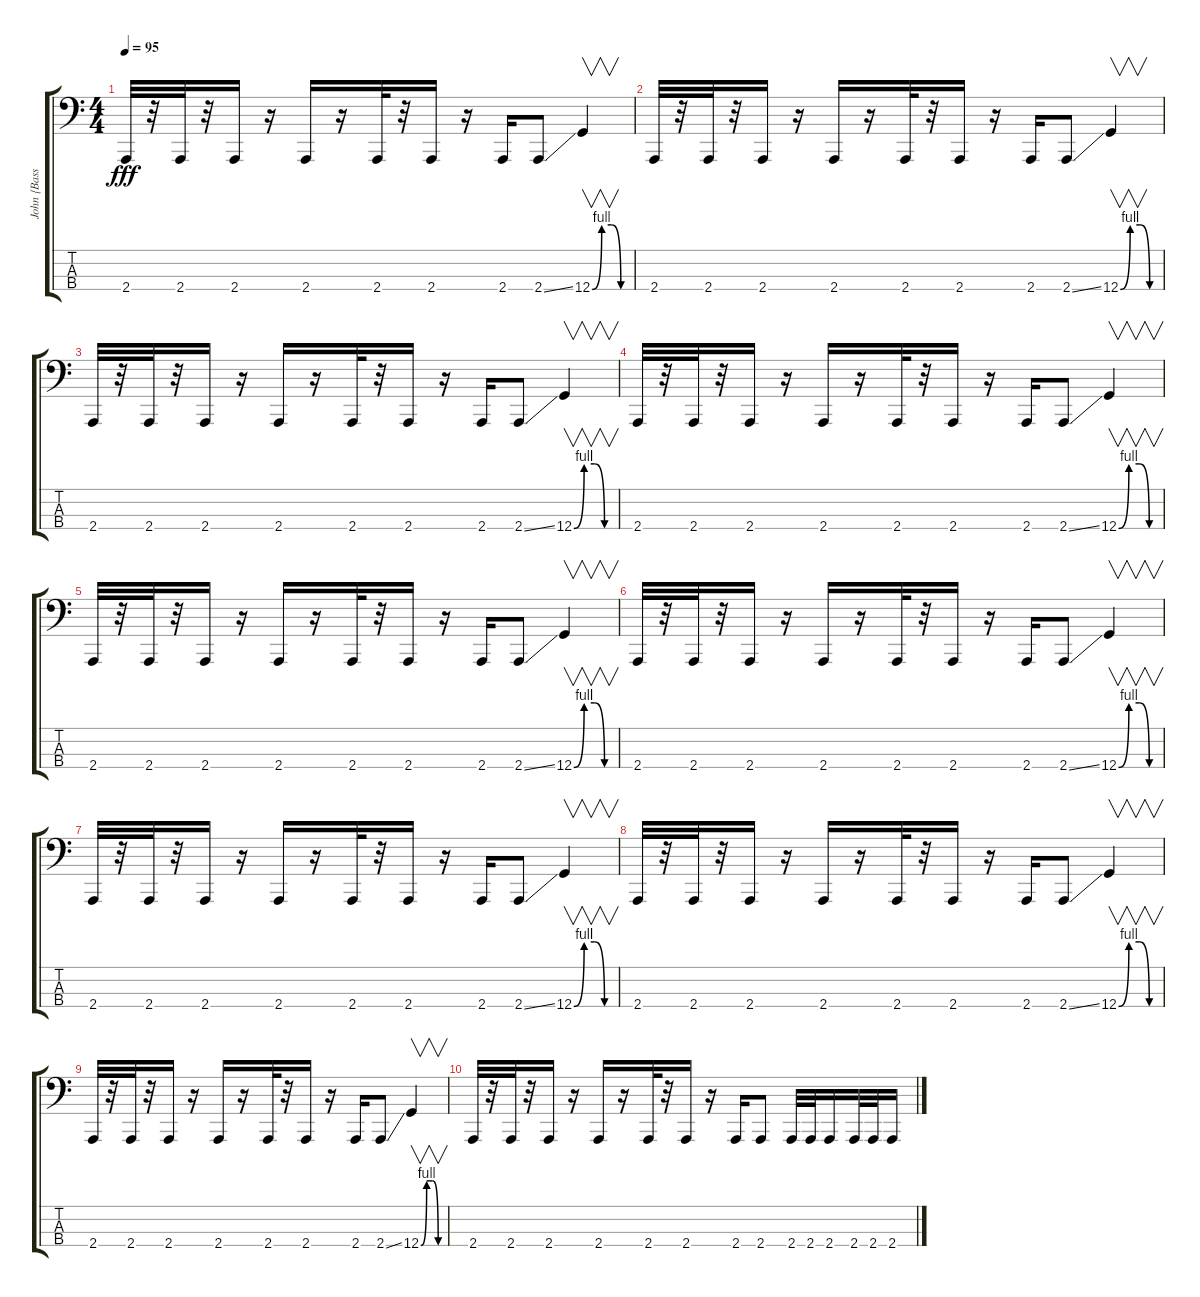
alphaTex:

\track ("John {Bass}" "John {Bass") {instrument electricbassfinger}
\staff {score tabs}
\tuning (C2 G1 D1 G0) {hide}
\ts (4 4)
\tempo 95
\clef f4
\ks c
2.4.32{dy fff} r.32 2.4.32 r.32 2.4.16 r.16 2.4.16 r.16 2.4.32 r.32 2.4.16 r.16 2.4.16 2.4{ss}.8 12.4{be (custom 0 0 15 4 30 4 45 0 60 0)}.4{v} |
2.4.32 r.32 2.4.32 r.32 2.4.16 r.16 2.4.16 r.16 2.4.32 r.32 2.4.16 r.16 2.4.16 2.4{ss}.8 12.4{be (custom 0 0 15 4 30 4 45 0 60 0)}.4{v} |
2.4.32 r.32 2.4.32 r.32 2.4.16 r.16 2.4.16 r.16 2.4.32 r.32 2.4.16 r.16 2.4.16 2.4{ss}.8 12.4{be (custom 0 0 15 4 30 4 45 0 60 0)}.4{v} |
2.4.32 r.32 2.4.32 r.32 2.4.16 r.16 2.4.16 r.16 2.4.32 r.32 2.4.16 r.16 2.4.16 2.4{ss}.8 12.4{be (custom 0 0 15 4 30 4 45 0 60 0)}.4{v} |
2.4.32 r.32 2.4.32 r.32 2.4.16 r.16 2.4.16 r.16 2.4.32 r.32 2.4.16 r.16 2.4.16 2.4{ss}.8 12.4{be (custom 0 0 15 4 30 4 45 0 60 0)}.4{v} |
2.4.32 r.32 2.4.32 r.32 2.4.16 r.16 2.4.16 r.16 2.4.32 r.32 2.4.16 r.16 2.4.16 2.4{ss}.8 12.4{be (custom 0 0 15 4 30 4 45 0 60 0)}.4{v} |
2.4.32 r.32 2.4.32 r.32 2.4.16 r.16 2.4.16 r.16 2.4.32 r.32 2.4.16 r.16 2.4.16 2.4{ss}.8 12.4{be (custom 0 0 15 4 30 4 45 0 60 0)}.4{v} |
2.4.32 r.32 2.4.32 r.32 2.4.16 r.16 2.4.16 r.16 2.4.32 r.32 2.4.16 r.16 2.4.16 2.4{ss}.8 12.4{be (custom 0 0 15 4 30 4 45 0 60 0)}.4{v} |
2.4.32 r.32 2.4.32 r.32 2.4.16 r.16 2.4.16 r.16 2.4.32 r.32 2.4.16 r.16 2.4.16 2.4{ss}.8 12.4{be (custom 0 0 15 4 30 4 45 0 60 0)}.4{v} |
2.4.32 r.32 2.4.32 r.32 2.4.16 r.16 2.4.16 r.16 2.4.32 r.32 2.4.16 r.16 2.4.16 2.4.8 2.4.32 2.4.32 2.4.16 2.4.32 2.4.32 2.4.16
